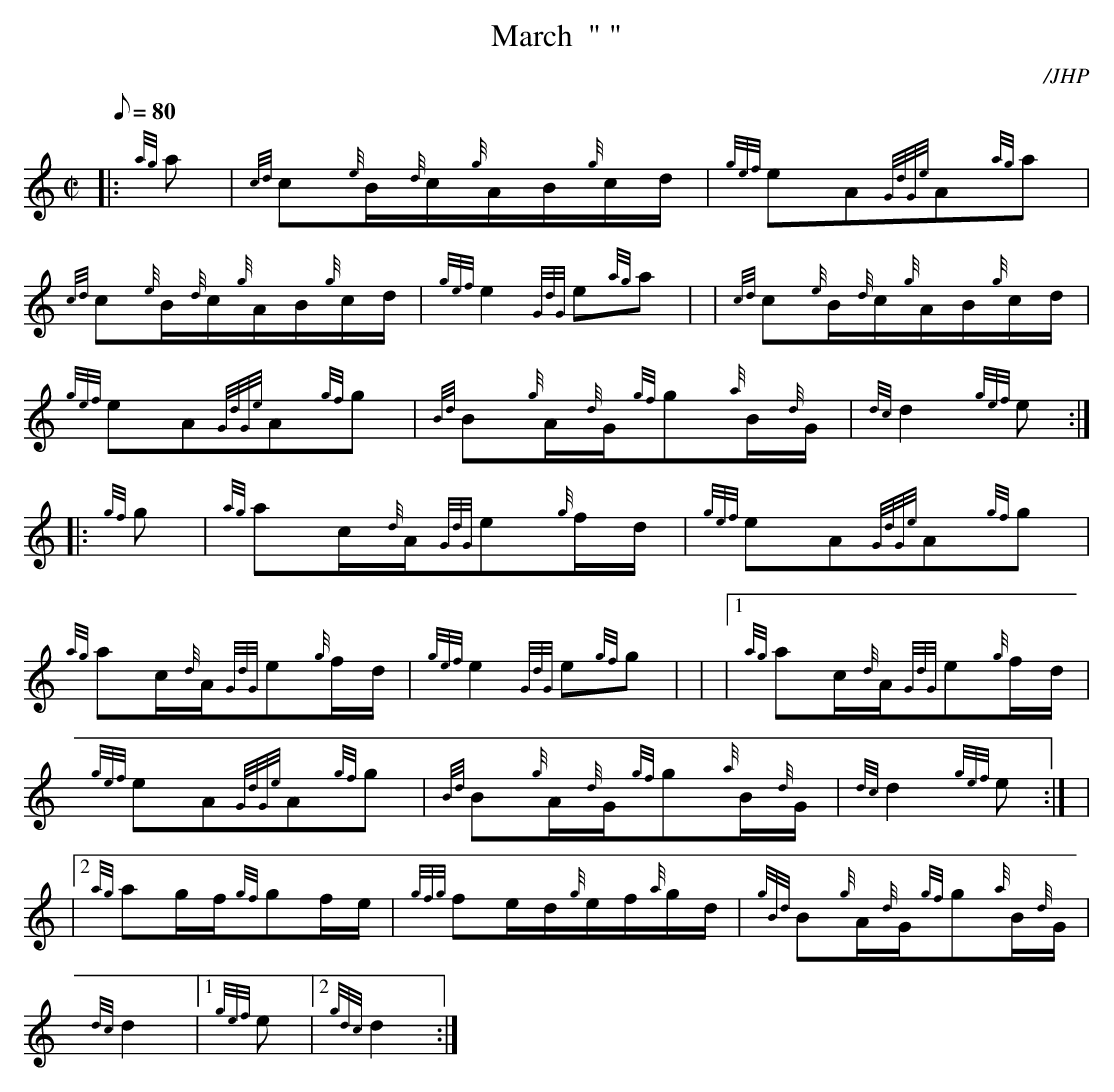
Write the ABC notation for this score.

X:1
T:March  " "
M:C|
L:1/8
Q:80
C:/JHP
K:HP
|: {ag}a | \
{cd}c{e}B/2{d}c/2{g}A/2B/2{g}c/2d/2 | \
{gef}eA{GdGe}A{ag}a |
{cd}c{e}B/2{d}c/2{g}A/2B/2{g}c/2d/2 | \
{gef}e2{GdG}e{ag}a | | \
{cd}c{e}B/2{d}c/2{g}A/2B/2{g}c/2d/2 |
{gef}eA{GdGe}A{gf}g | \
{Bd}B{g}A/2{d}G/2{gf}g{a}B/2{d}G/2 | \
{dc}d2{gef}e ::
{gf}g | \
{ag}ac/2{d}A/2{GdG}e{g}f/2d/2 | \
{gef}eA{GdGe}A{gf}g |
{ag}ac/2{d}A/2{GdG}e{g}f/2d/2 | \
{gef}e2{GdG}e{gf}g | | \
|1 {ag}ac/2{d}A/2{GdG}e{g}f/2d/2 |
{gef}eA{GdGe}A{gf}g | \
{Bd}B{g}A/2{d}G/2{gf}g{a}B/2{d}G/2 | \
{dc}d2{gef}e:| [ |
|2 {ag}ag/2f/2{gf}gf/2e/2 | \
{gfg}fe/2d/2{g}e/2f/2{a}g/2d/2 | \
{gBd}B{g}A/2{d}G/2{gf}g{a}B/2{d}G/2 |
{dc}d2|1 {gef}e|2 {gdc}d2 :|
